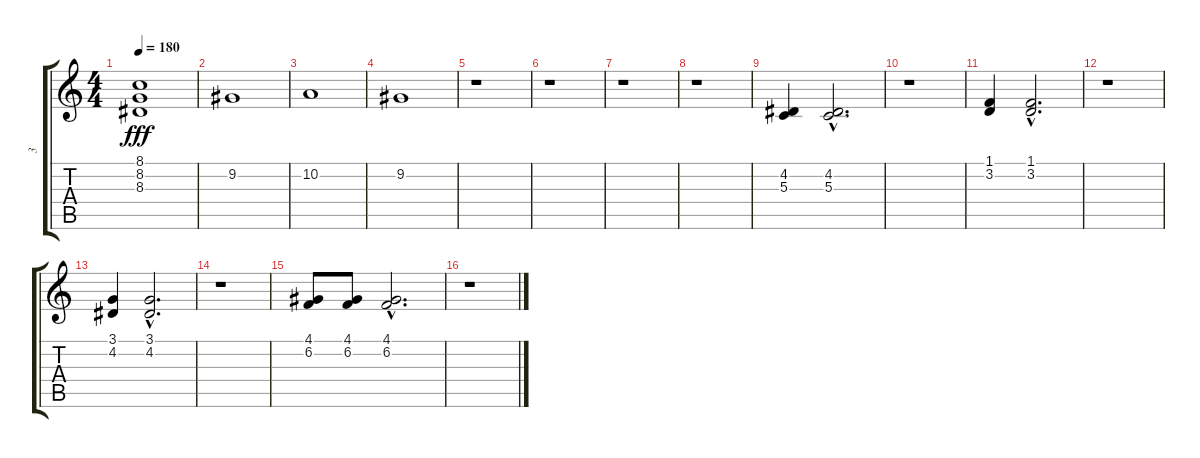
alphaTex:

\track ("3" "3") {instrument frenchhorn}
\staff {score tabs}
\tuning (E4 B3 G3 D3 A2 E2) {hide}
\ts (4 4)
\tempo 180
\clef g2
\ks c
(8.1 8.2 8.3).1{dy fff} |
9.2.1 |
10.2.1 |
9.2.1 |
r.1 |
r.1 |
r.1 |
r.1 |
(4.2 5.3).4 (4.2{hac} 5.3{hac}).2{d} |
r.1 |
(1.1 3.2).4 (1.1{hac} 3.2{hac}).2{d} |
r.1 |
(3.1 4.2).4 (3.1{hac} 4.2{hac}).2{d} |
r.1 |
(4.1 6.2).8 (4.1 6.2).8 (4.1{hac} 6.2{hac}).2{d} |
r.1
